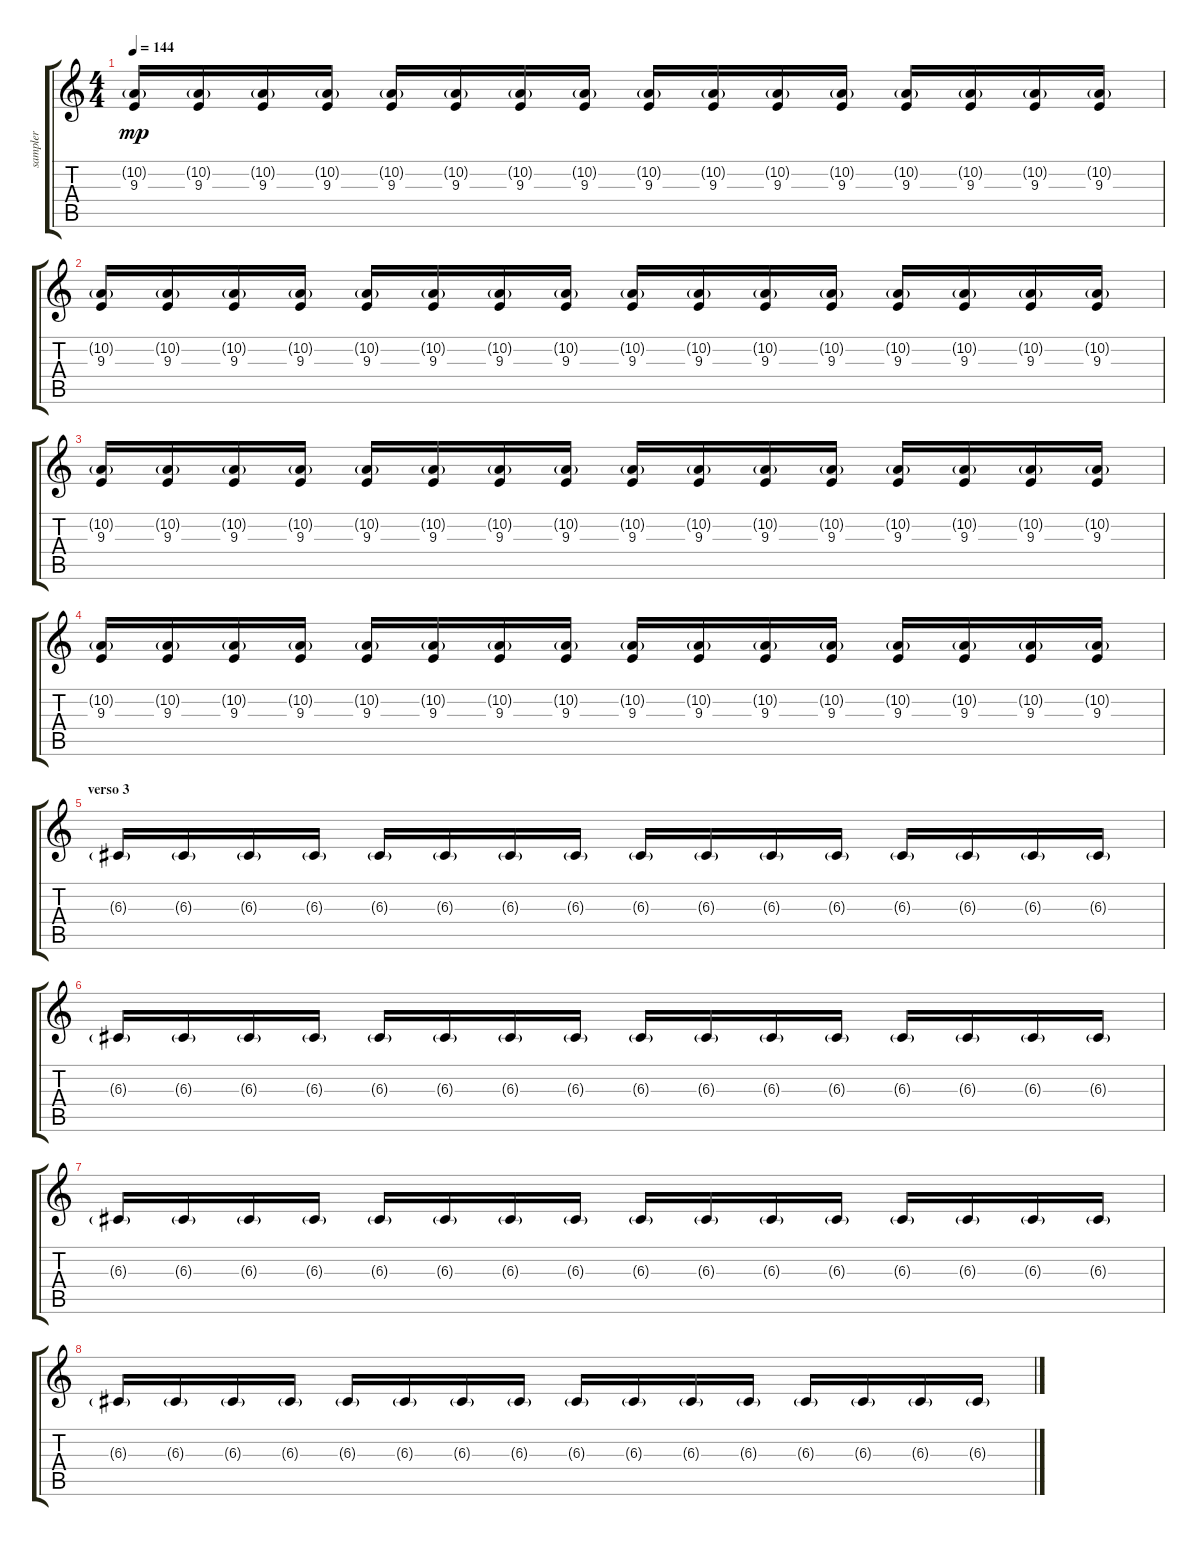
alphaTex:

\track ("sampler" "sampler") {instrument pizzicatostrings}
\staff {score tabs}
\tuning (E4 B3 G3 D3 A2 E2) {hide}
\ts (4 4)
\tempo 144
\clef g2
\ks c
(10.2{g} 9.3).16{dy mp} (10.2{g} 9.3).16 (10.2{g} 9.3).16 (10.2{g} 9.3).16 (10.2{g} 9.3).16 (10.2{g} 9.3).16 (10.2{g} 9.3).16 (10.2{g} 9.3).16 (10.2{g} 9.3).16 (10.2{g} 9.3).16 (10.2{g} 9.3).16 (10.2{g} 9.3).16 (10.2{g} 9.3).16 (10.2{g} 9.3).16 (10.2{g} 9.3).16 (10.2{g} 9.3).16 |
(10.2{g} 9.3).16 (10.2{g} 9.3).16 (10.2{g} 9.3).16 (10.2{g} 9.3).16 (10.2{g} 9.3).16 (10.2{g} 9.3).16 (10.2{g} 9.3).16 (10.2{g} 9.3).16 (10.2{g} 9.3).16 (10.2{g} 9.3).16 (10.2{g} 9.3).16 (10.2{g} 9.3).16 (10.2{g} 9.3).16 (10.2{g} 9.3).16 (10.2{g} 9.3).16 (10.2{g} 9.3).16 |
(10.2{g} 9.3).16 (10.2{g} 9.3).16 (10.2{g} 9.3).16 (10.2{g} 9.3).16 (10.2{g} 9.3).16 (10.2{g} 9.3).16 (10.2{g} 9.3).16 (10.2{g} 9.3).16 (10.2{g} 9.3).16 (10.2{g} 9.3).16 (10.2{g} 9.3).16 (10.2{g} 9.3).16 (10.2{g} 9.3).16 (10.2{g} 9.3).16 (10.2{g} 9.3).16 (10.2{g} 9.3).16 |
(10.2{g} 9.3).16 (10.2{g} 9.3).16 (10.2{g} 9.3).16 (10.2{g} 9.3).16 (10.2{g} 9.3).16 (10.2{g} 9.3).16 (10.2{g} 9.3).16 (10.2{g} 9.3).16 (10.2{g} 9.3).16 (10.2{g} 9.3).16 (10.2{g} 9.3).16 (10.2{g} 9.3).16 (10.2{g} 9.3).16 (10.2{g} 9.3).16 (10.2{g} 9.3).16 (10.2{g} 9.3).16 |
\section ("" "verso 3")
6.3{g}.16 6.3{g}.16 6.3{g}.16 6.3{g}.16 6.3{g}.16 6.3{g}.16 6.3{g}.16 6.3{g}.16 6.3{g}.16 6.3{g}.16 6.3{g}.16 6.3{g}.16 6.3{g}.16 6.3{g}.16 6.3{g}.16 6.3{g}.16 |
6.3{g}.16 6.3{g}.16 6.3{g}.16 6.3{g}.16 6.3{g}.16 6.3{g}.16 6.3{g}.16 6.3{g}.16 6.3{g}.16 6.3{g}.16 6.3{g}.16 6.3{g}.16 6.3{g}.16 6.3{g}.16 6.3{g}.16 6.3{g}.16 |
6.3{g}.16 6.3{g}.16 6.3{g}.16 6.3{g}.16 6.3{g}.16 6.3{g}.16 6.3{g}.16 6.3{g}.16 6.3{g}.16 6.3{g}.16 6.3{g}.16 6.3{g}.16 6.3{g}.16 6.3{g}.16 6.3{g}.16 6.3{g}.16 |
6.3{g}.16 6.3{g}.16 6.3{g}.16 6.3{g}.16 6.3{g}.16 6.3{g}.16 6.3{g}.16 6.3{g}.16 6.3{g}.16 6.3{g}.16 6.3{g}.16 6.3{g}.16 6.3{g}.16 6.3{g}.16 6.3{g}.16 6.3{g}.16
